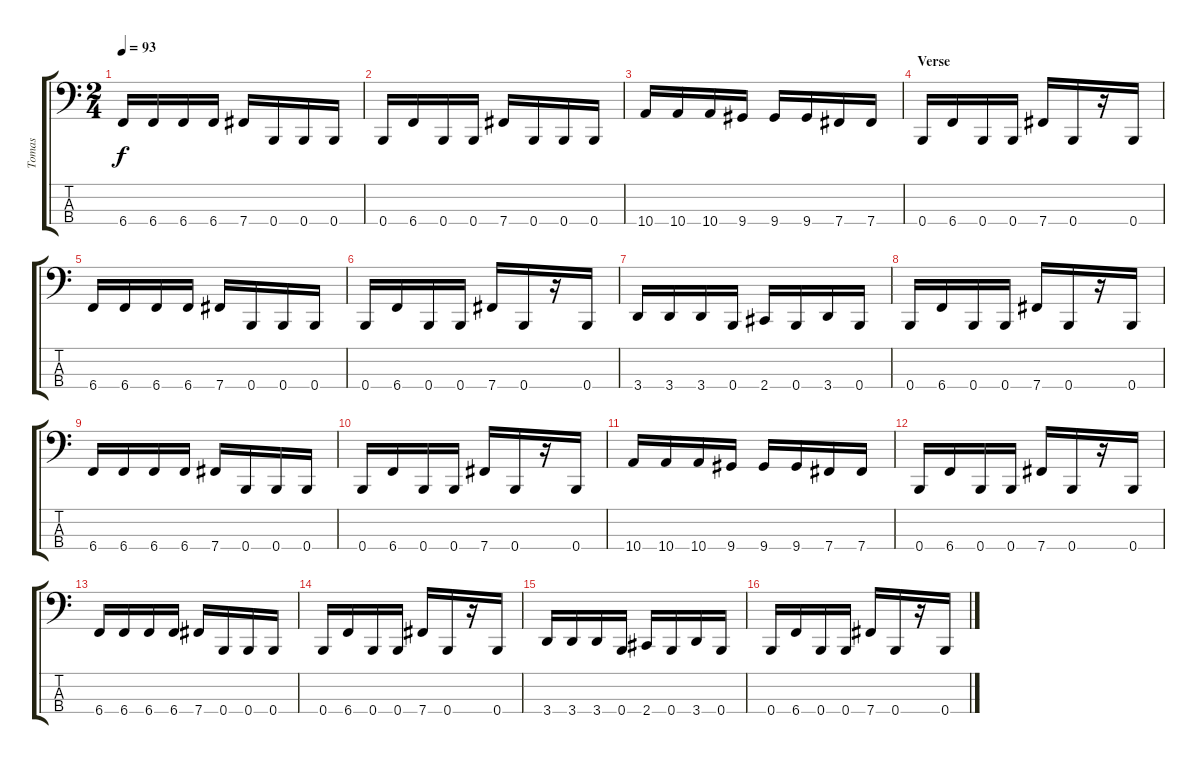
\track ("Tomas" "Tomas") {instrument electricbasspick}
\staff {score tabs}
\tuning (E2 B1 Gb1 B0) {hide}
\ts (2 4)
\tempo 93
\clef f4
\ks c
6.4.16{dy f} 6.4.16 6.4.16 6.4.16 7.4.16 0.4.16 0.4.16 0.4.16 |
0.4.16 6.4.16 0.4.16 0.4.16 7.4.16 0.4.16 0.4.16 0.4.16 |
10.4.16 10.4.16 10.4.16 9.4.16 9.4.16 9.4.16 7.4.16 7.4.16 |
\section ("" "Verse")
0.4.16 6.4.16 0.4.16 0.4.16 7.4.16 0.4.16 r.16 0.4.16 |
6.4.16 6.4.16 6.4.16 6.4.16 7.4.16 0.4.16 0.4.16 0.4.16 |
0.4.16 6.4.16 0.4.16 0.4.16 7.4.16 0.4.16 r.16 0.4.16 |
3.4.16 3.4.16 3.4.16 0.4.16 2.4.16 0.4.16 3.4.16 0.4.16 |
0.4.16 6.4.16 0.4.16 0.4.16 7.4.16 0.4.16 r.16 0.4.16 |
6.4.16 6.4.16 6.4.16 6.4.16 7.4.16 0.4.16 0.4.16 0.4.16 |
0.4.16 6.4.16 0.4.16 0.4.16 7.4.16 0.4.16 r.16 0.4.16 |
10.4.16 10.4.16 10.4.16 9.4.16 9.4.16 9.4.16 7.4.16 7.4.16 |
0.4.16 6.4.16 0.4.16 0.4.16 7.4.16 0.4.16 r.16 0.4.16 |
6.4.16 6.4.16 6.4.16 6.4.16 7.4.16 0.4.16 0.4.16 0.4.16 |
0.4.16 6.4.16 0.4.16 0.4.16 7.4.16 0.4.16 r.16 0.4.16 |
3.4.16 3.4.16 3.4.16 0.4.16 2.4.16 0.4.16 3.4.16 0.4.16 |
0.4.16 6.4.16 0.4.16 0.4.16 7.4.16 0.4.16 r.16 0.4.16
